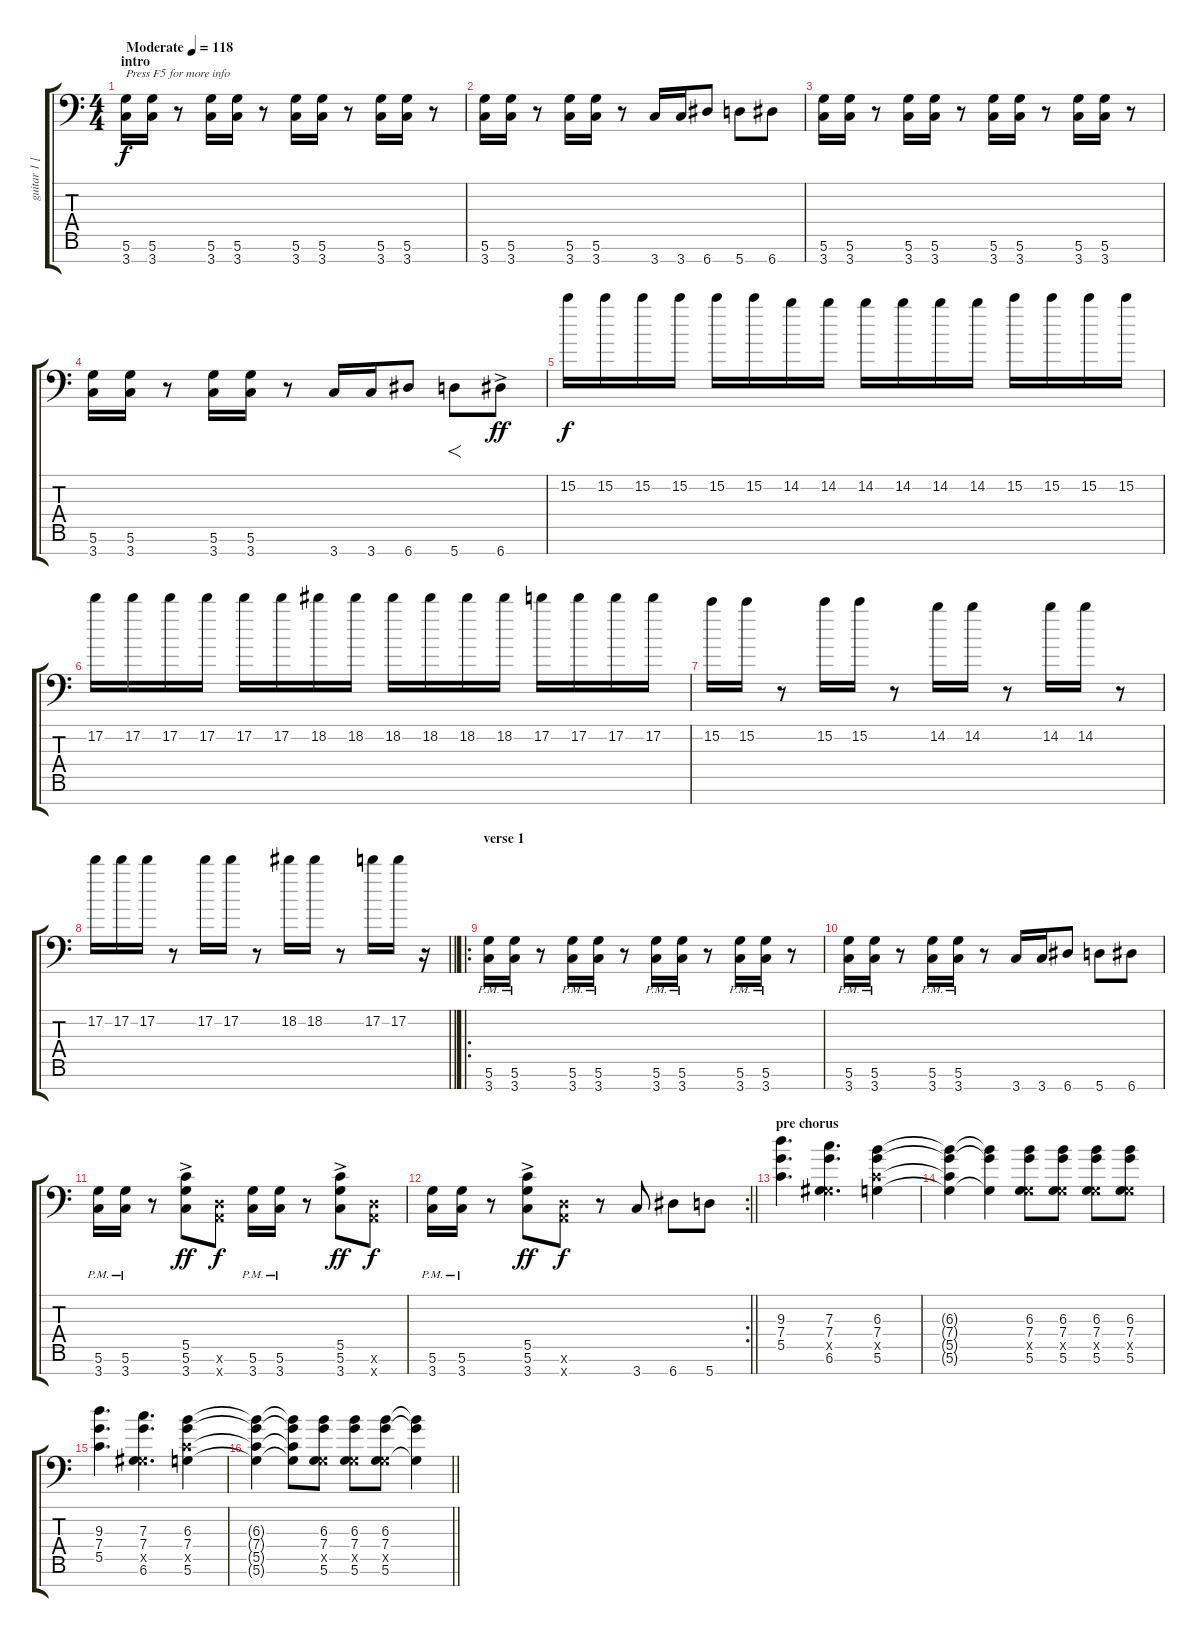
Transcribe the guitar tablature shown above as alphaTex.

\track ("guitar 1 [munky]" "guitar 1 [") {instrument distortionguitar}
\staff {score tabs}
\tuning (D4 A3 F3 C3 G2 D2 A1) {hide}
\ts (4 4)
\section ("" "intro")
\tempo (118 "Moderate")
\clef f4
\ks c
(5.6 3.7).16{txt "Press F5 for more info" dy f instrument distortionguitar} (5.6 3.7).16 r.8 (5.6 3.7).16 (5.6 3.7).16 r.8 (5.6 3.7).16 (5.6 3.7).16 r.8 (5.6 3.7).16 (5.6 3.7).16 r.8 |
(5.6 3.7).16 (5.6 3.7).16 r.8 (5.6 3.7).16 (5.6 3.7).16 r.8 3.7.16 3.7.16 6.7.8 5.7.8 6.7.8 |
(5.6 3.7).16 (5.6 3.7).16 r.8 (5.6 3.7).16 (5.6 3.7).16 r.8 (5.6 3.7).16 (5.6 3.7).16 r.8 (5.6 3.7).16 (5.6 3.7).16 r.8 |
(5.6 3.7).16 (5.6 3.7).16 r.8 (5.6 3.7).16 (5.6 3.7).16 r.8 3.7.16 3.7.16 6.7.8 5.7.8{f volume 3 balance 13} 6.7{ac}.8{dy ff volume 14 balance 11 instrument distortionguitar} |
15.2.16{dy f volume 13 balance 16 instrument distortionguitar} 15.2.16 15.2.16 15.2.16 15.2.16 15.2.16 14.2.16 14.2.16 14.2.16 14.2.16 14.2.16 14.2.16 15.2.16 15.2.16 15.2.16 15.2.16 |
17.2.16 17.2.16 17.2.16 17.2.16 17.2.16 17.2.16 18.2.16 18.2.16 18.2.16 18.2.16 18.2.16 18.2.16 17.2.16 17.2.16 17.2.16 17.2.16 |
15.2.16 15.2.16 r.8 15.2.16 15.2.16 r.8 14.2.16 14.2.16 r.8 14.2.16 14.2.16 r.8 |
\barLineRight lightlight
17.2.16{volume 11 balance 16} 17.2.16 17.2.16 r.8 17.2.16{volume 7 balance 0} 17.2.16 r.8 18.2.16{volume 6 balance 16} 18.2.16 r.8 17.2.16{balance 3} 17.2.16 r.16 |
\ro
\section ("" "verse 1")
(5.6{pm} 3.7{pm}).16{volume 8 balance 12 instrument distortionguitar} (5.6{pm} 3.7{pm}).16 r.8 (5.6{pm} 3.7{pm}).16 (5.6{pm} 3.7{pm}).16 r.8 (5.6{pm} 3.7{pm}).16 (5.6{pm} 3.7{pm}).16 r.8 (5.6{pm} 3.7{pm}).16 (5.6{pm} 3.7{pm}).16 r.8 |
(5.6{pm} 3.7{pm}).16 (5.6{pm} 3.7{pm}).16 r.8 (5.6{pm} 3.7{pm}).16 (5.6{pm} 3.7{pm}).16 r.8 3.7.16{volume 11} 3.7.16{volume 12} 6.7.8{volume 13} 5.7.8 6.7.8 |
(5.6{pm} 3.7{pm}).16{volume 16 instrument distortionguitar} (5.6{pm} 3.7{pm}).16 r.8 (5.5{ac} 5.6{ac} 3.7{ac}).8{dy ff} (0.6{x} 0.7{x}).8{dy f} (5.6{pm} 3.7{pm}).16 (5.6{pm} 3.7{pm}).16 r.8 (5.5{ac} 5.6{ac} 3.7{ac}).8{dy ff} (0.6{x} 0.7{x}).8{dy f} |
\rc 2
\barLineRight lightlight
(5.6{pm} 3.7{pm}).16 (5.6{pm} 3.7{pm}).16 r.8 (5.5{ac} 5.6{ac} 3.7{ac}).8{dy ff} (0.6{x} 0.7{x}).8{dy f} r.8 3.7.8 6.7.8 5.7.8 |
\section ("" "pre chorus")
(9.3 7.4 5.5).4{d volume 11 instrument distortionguitar} (7.3 7.4 0.5{x} 6.6).4{d} (6.3 7.4 5.5{x} 5.6).4 |
(6.3{t} 7.4{t} 5.5{t} 5.6{t}).4 (6.3{t} 7.4{t} 5.6{t}).4 (6.3 7.4 0.5{x} 5.6).8 (6.3 7.4 0.5{x} 5.6).8 (6.3 7.4 0.5{x} 5.6).8 (6.3 7.4 0.5{x} 5.6).8 |
(9.3 7.4 5.5).4{d} (7.3 7.4 0.5{x} 6.6).4{d} (6.3 7.4 5.5{x} 5.6).4 |
\barLineRight lightlight
(6.3{t} 7.4{t} 5.5{t} 5.6{t}).4 (6.3{t} 7.4{t} 5.5{t} 5.6{t}).8 (6.3 7.4 0.5{x} 5.6).8 (6.3 7.4 0.5{x} 5.6).8 (6.3 7.4 0.5{x} 5.6).8 (6.3{t} 7.4{t} 5.6{t}).4
